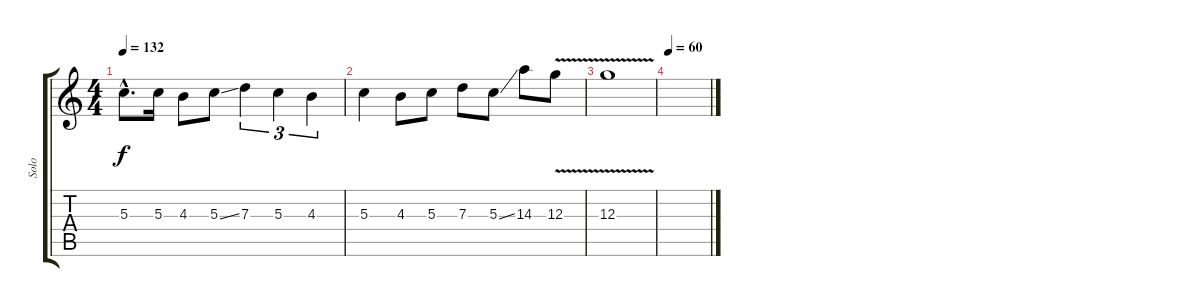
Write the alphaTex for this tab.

\track ("Solo" "Solo") {instrument distortionguitar}
\staff {score tabs}
\tuning (E4 B3 G3 D3 A2 E2) {hide}
\ts (4 4)
\tempo 132
\clef g2
\ks c
5.3{hac}.8{d dy f} 5.3.16 4.3.8 5.3{ss}.8 7.3.4{tu (3 2)} 5.3.4{tu (3 2)} 4.3.4{tu (3 2)} |
5.3.4 4.3.8 5.3.8 7.3.8 5.3{ss}.8 14.3.8 12.3{v}.8 |
12.3{v}.1 |
\tempo 60
